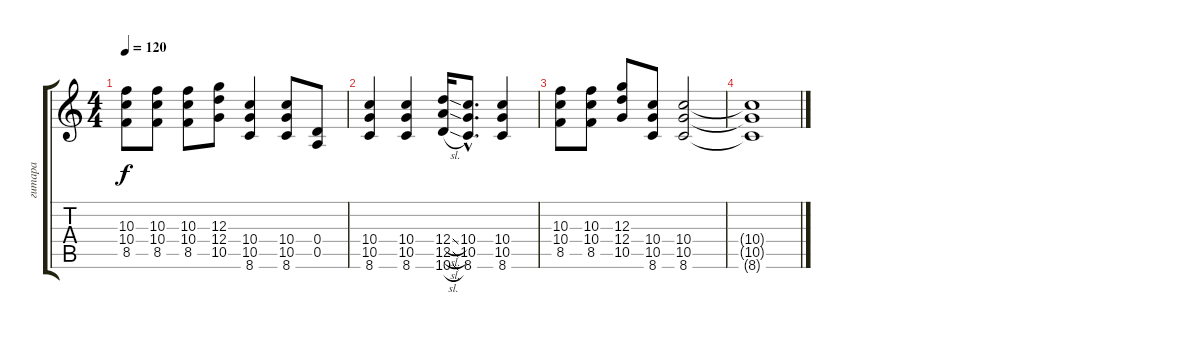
\track ("гитара" "гитара") {instrument overdrivenguitar}
\staff {score tabs}
\tuning (E4 B3 G3 D3 A2 E2) {hide}
\ts (4 4)
\tempo 120
\clef g2
\ks c
(10.3 10.4 8.5).8{dy f} (10.3 10.4 8.5).8 (10.3 10.4 8.5).8 (12.3 12.4 10.5).8 (10.4 10.5 8.6).4 (10.4 10.5 8.6).8 (0.4 0.5).8 |
(10.4 10.5 8.6).4 (10.4 10.5 8.6).4 (12.4{sl} 12.5{sl} 10.6{sl}).16 (10.4{hac} 10.5{hac} 8.6{hac}).8{d} (10.4 10.5 8.6).4 |
(10.3 10.4 8.5).8 (10.3 10.4 8.5).8 (12.3 12.4 10.5).8 (10.4 10.5 8.6).8 (10.4 10.5 8.6).2 |
(10.4{t} 10.5{t} 8.6{t}).1
